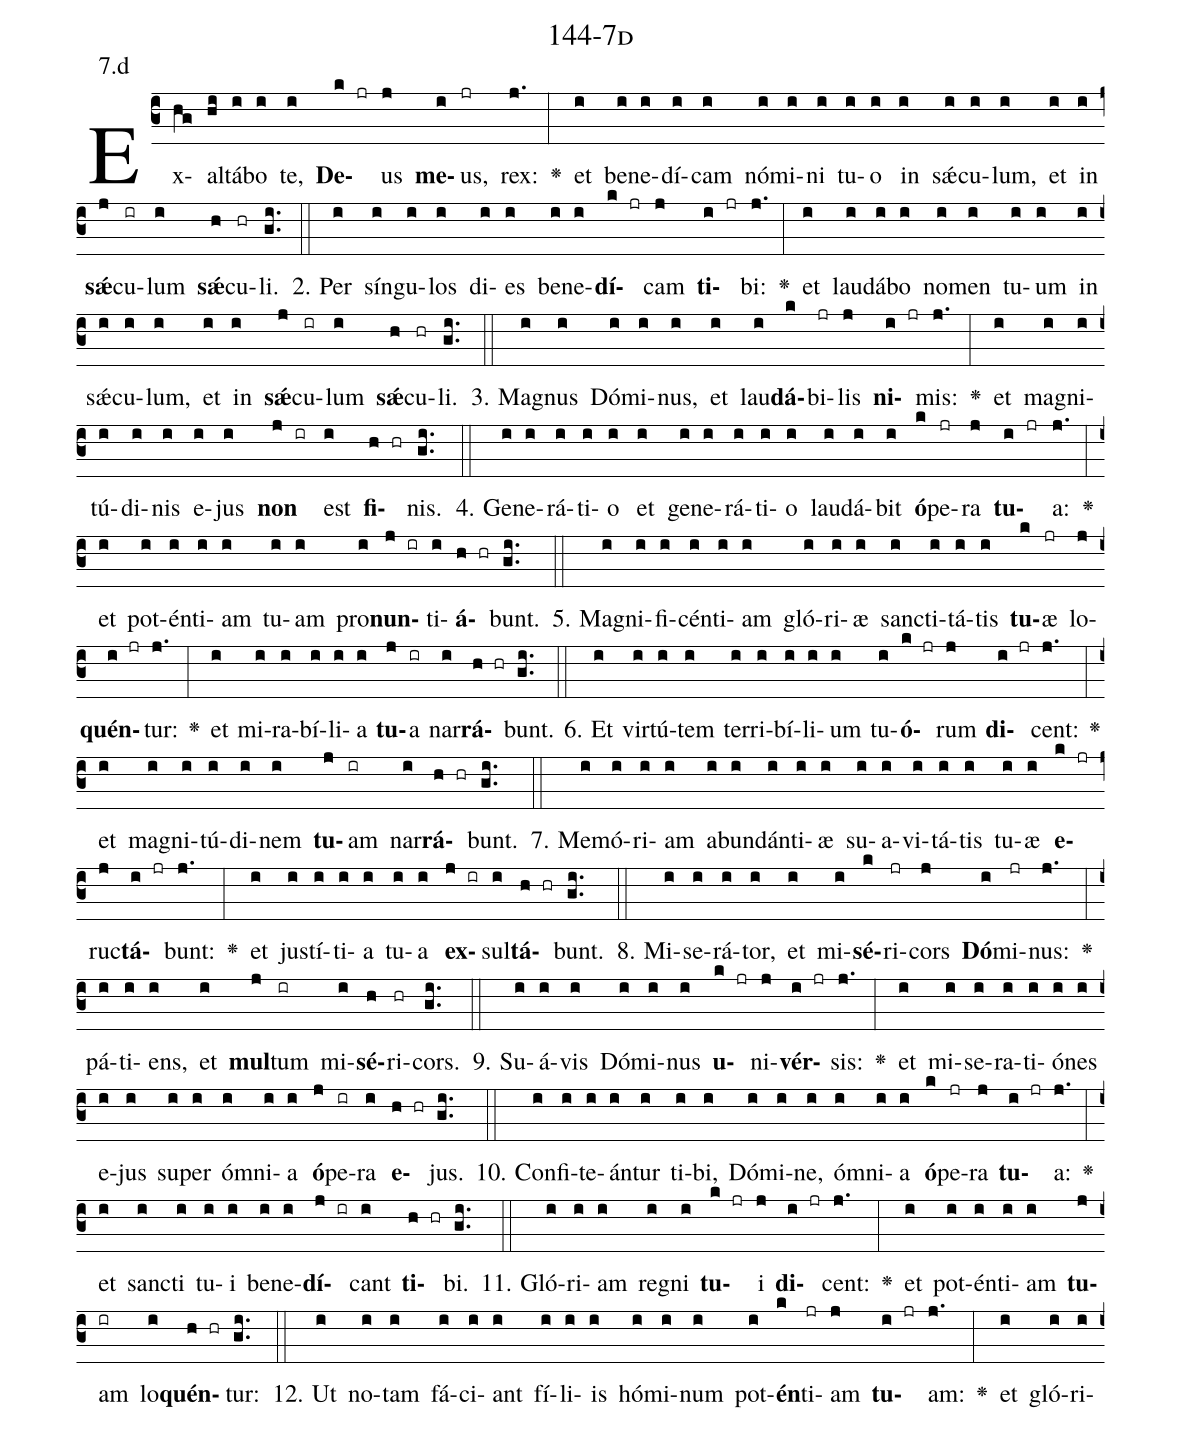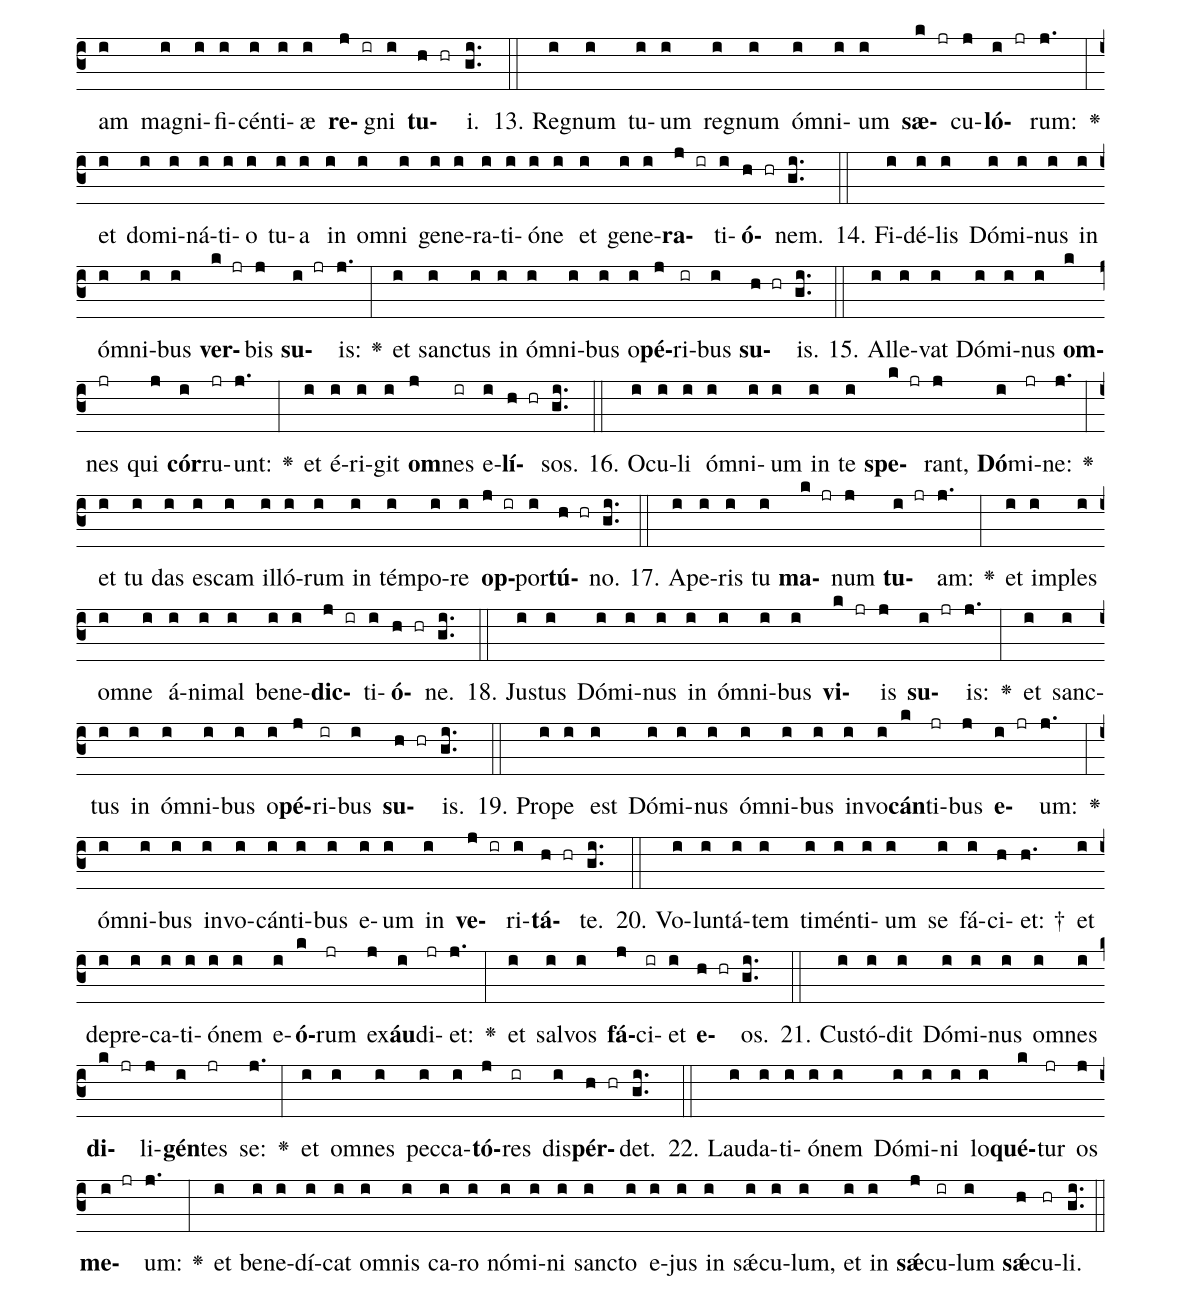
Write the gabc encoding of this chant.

name: 144-7d;
annotation: 7.d;
%%
(c3)Ex(hg)al(hi)tá(i)bo(i) te,(i) <b>De</b>(k jr)us(j) <b>me</b>(i)us,(jr) rex:(j.) <v>\greheightstar</v>(:) et(i) be(i)ne(i)dí(i)cam(i) nó(i)mi(i)ni(i) tu(i)o(i) in(i) sǽ(i)cu(i)lum,(i) et(i) in(i) <b>sǽ</b>(j)cu(ir)lum(i) <b>sǽ</b>(h)cu(hr)li.(gi..) (::)
2. Per(i) sín(i)gu(i)los(i) di(i)es(i) be(i)ne(i)<b>dí</b>(k jr)cam(j) <b>ti</b>(i jr)bi:(j.) <v>\greheightstar</v>(:) et(i) lau(i)dá(i)bo(i) no(i)men(i) tu(i)um(i) in(i) sǽ(i)cu(i)lum,(i) et(i) in(i) <b>sǽ</b>(j)cu(ir)lum(i) <b>sǽ</b>(h)cu(hr)li.(gi..) (::)
3. Ma(i)gnus(i) Dó(i)mi(i)nus,(i) et(i) lau(i)<b>dá</b>(k)bi(jr)lis(j) <b>ni</b>(i jr)mis:(j.) <v>\greheightstar</v>(:) et(i) ma(i)gni(i)tú(i)di(i)nis(i) e(i)jus(i) <b>non</b>(j ir) est(i) <b>fi</b>(h hr)nis.(gi..) (::)
4. Ge(i)ne(i)rá(i)ti(i)o(i) et(i) ge(i)ne(i)rá(i)ti(i)o(i) lau(i)dá(i)bit(i) <b>ó</b>(k)pe(jr)ra(j) <b>tu</b>(i jr)a:(j.) <v>\greheightstar</v>(:) et(i) pot(i)én(i)ti(i)am(i) tu(i)am(i) pro(i)<b>nun</b>(j ir)ti(i)<b>á</b>(h hr)bunt.(gi..) (::)
5. Ma(i)gni(i)fi(i)cén(i)ti(i)am(i) gló(i)ri(i)æ(i) sanc(i)ti(i)tá(i)tis(i) <b>tu</b>(k)æ(jr) lo(j)<b>quén</b>(i jr)tur:(j.) <v>\greheightstar</v>(:) et(i) mi(i)ra(i)bí(i)li(i)a(i) <b>tu</b>(j)a(ir) nar(i)<b>rá</b>(h hr)bunt.(gi..) (::)
6. Et(i) vir(i)tú(i)tem(i) ter(i)ri(i)bí(i)li(i)um(i) tu(i)<b>ó</b>(k jr)rum(j) <b>di</b>(i jr)cent:(j.) <v>\greheightstar</v>(:) et(i) ma(i)gni(i)tú(i)di(i)nem(i) <b>tu</b>(j)am(ir) nar(i)<b>rá</b>(h hr)bunt.(gi..) (::)
7. Me(i)mó(i)ri(i)am(i) ab(i)un(i)dán(i)ti(i)æ(i) su(i)a(i)vi(i)tá(i)tis(i) tu(i)æ(i) <b>e</b>(k jr)ruc(j)<b>tá</b>(i jr)bunt:(j.) <v>\greheightstar</v>(:) et(i) jus(i)tí(i)ti(i)a(i) tu(i)a(i) <b>ex</b>(j ir)sul(i)<b>tá</b>(h hr)bunt.(gi..) (::)
8. Mi(i)se(i)rá(i)tor,(i) et(i) mi(i)<b>sé</b>(k)ri(jr)cors(j) <b>Dó</b>(i)mi(jr)nus:(j.) <v>\greheightstar</v>(:) pá(i)ti(i)ens,(i) et(i) <b>mul</b>(j)tum(ir) mi(i)<b>sé</b>(h)ri(hr)cors.(gi..) (::)
9. Su(i)á(i)vis(i) Dó(i)mi(i)nus(i) <b>u</b>(k jr)ni(j)<b>vér</b>(i jr)sis:(j.) <v>\greheightstar</v>(:) et(i) mi(i)se(i)ra(i)ti(i)ó(i)nes(i) e(i)jus(i) su(i)per(i) óm(i)ni(i)a(i) <b>ó</b>(j)pe(ir)ra(i) <b>e</b>(h hr)jus.(gi..) (::)
10. Con(i)fi(i)te(i)án(i)tur(i) ti(i)bi,(i) Dó(i)mi(i)ne,(i) óm(i)ni(i)a(i) <b>ó</b>(k)pe(jr)ra(j) <b>tu</b>(i jr)a:(j.) <v>\greheightstar</v>(:) et(i) sanc(i)ti(i) tu(i)i(i) be(i)ne(i)<b>dí</b>(j ir)cant(i) <b>ti</b>(h hr)bi.(gi..) (::)
11. Gló(i)ri(i)am(i) re(i)gni(i) <b>tu</b>(k jr)i(j) <b>di</b>(i jr)cent:(j.) <v>\greheightstar</v>(:) et(i) pot(i)én(i)ti(i)am(i) <b>tu</b>(j)am(ir) lo(i)<b>quén</b>(h hr)tur:(gi..) (::)
12. Ut(i) no(i)tam(i) fá(i)ci(i)ant(i) fí(i)li(i)is(i) hó(i)mi(i)num(i) pot(i)<b>én</b>(k)ti(jr)am(j) <b>tu</b>(i jr)am:(j.) <v>\greheightstar</v>(:) et(i) gló(i)ri(i)am(i) ma(i)gni(i)fi(i)cén(i)ti(i)æ(i) <b>re</b>(j ir)gni(i) <b>tu</b>(h hr)i.(gi..) (::)
13. Re(i)gnum(i) tu(i)um(i) re(i)gnum(i) óm(i)ni(i)um(i) <b>sæ</b>(k jr)cu(j)<b>ló</b>(i jr)rum:(j.) <v>\greheightstar</v>(:) et(i) do(i)mi(i)ná(i)ti(i)o(i) tu(i)a(i) in(i) om(i)ni(i) ge(i)ne(i)ra(i)ti(i)ó(i)ne(i) et(i) ge(i)ne(i)<b>ra</b>(j ir)ti(i)<b>ó</b>(h hr)nem.(gi..) (::)
14. Fi(i)dé(i)lis(i) Dó(i)mi(i)nus(i) in(i) óm(i)ni(i)bus(i) <b>ver</b>(k jr)bis(j) <b>su</b>(i jr)is:(j.) <v>\greheightstar</v>(:) et(i) sanc(i)tus(i) in(i) óm(i)ni(i)bus(i) o(i)<b>pé</b>(j)ri(ir)bus(i) <b>su</b>(h hr)is.(gi..) (::)
15. Al(i)le(i)vat(i) Dó(i)mi(i)nus(i) <b>om</b>(k)nes(jr) qui(j) <b>cór</b>(i)ru(jr)unt:(j.) <v>\greheightstar</v>(:) et(i) é(i)ri(i)git(i) <b>om</b>(j)nes(ir) e(i)<b>lí</b>(h hr)sos.(gi..) (::)
16. O(i)cu(i)li(i) óm(i)ni(i)um(i) in(i) te(i) <b>spe</b>(k jr)rant,(j) <b>Dó</b>(i)mi(jr)ne:(j.) <v>\greheightstar</v>(:) et(i) tu(i) das(i) es(i)cam(i) il(i)ló(i)rum(i) in(i) tém(i)po(i)re(i) <b>op</b>(j ir)por(i)<b>tú</b>(h hr)no.(gi..) (::)
17. A(i)pe(i)ris(i) tu(i) <b>ma</b>(k jr)num(j) <b>tu</b>(i jr)am:(j.) <v>\greheightstar</v>(:) et(i) im(i)ples(i) om(i)ne(i) á(i)ni(i)mal(i) be(i)ne(i)<b>dic</b>(j ir)ti(i)<b>ó</b>(h hr)ne.(gi..) (::)
18. Jus(i)tus(i) Dó(i)mi(i)nus(i) in(i) óm(i)ni(i)bus(i) <b>vi</b>(k jr)is(j) <b>su</b>(i jr)is:(j.) <v>\greheightstar</v>(:) et(i) sanc(i)tus(i) in(i) óm(i)ni(i)bus(i) o(i)<b>pé</b>(j)ri(ir)bus(i) <b>su</b>(h hr)is.(gi..) (::)
19. Pro(i)pe(i) est(i) Dó(i)mi(i)nus(i) óm(i)ni(i)bus(i) in(i)vo(i)<b>cán</b>(k)ti(jr)bus(j) <b>e</b>(i jr)um:(j.) <v>\greheightstar</v>(:) óm(i)ni(i)bus(i) in(i)vo(i)cán(i)ti(i)bus(i) e(i)um(i) in(i) <b>ve</b>(j ir)ri(i)<b>tá</b>(h hr)te.(gi..) (::)
20. Vo(i)lun(i)tá(i)tem(i) ti(i)mén(i)ti(i)um(i) se(i) fá(i)ci(h)et: †(h.) et(i) de(i)pre(i)ca(i)ti(i)ó(i)nem(i) e(i)<b>ó</b>(k)rum(jr) ex(j)<b>áu</b>(i)di(jr)et:(j.) <v>\greheightstar</v>(:) et(i) sal(i)vos(i) <b>fá</b>(j)ci(ir)et(i) <b>e</b>(h hr)os.(gi..) (::)
21. Cus(i)tó(i)dit(i) Dó(i)mi(i)nus(i) om(i)nes(i) <b>di</b>(k jr)li(j)<b>gén</b>(i)tes(jr) se:(j.) <v>\greheightstar</v>(:) et(i) om(i)nes(i) pec(i)ca(i)<b>tó</b>(j)res(ir) dis(i)<b>pér</b>(h hr)det.(gi..) (::)
22. Lau(i)da(i)ti(i)ó(i)nem(i) Dó(i)mi(i)ni(i) lo(i)<b>qué</b>(k)tur(jr) os(j) <b>me</b>(i jr)um:(j.) <v>\greheightstar</v>(:) et(i) be(i)ne(i)dí(i)cat(i) om(i)nis(i) ca(i)ro(i) nó(i)mi(i)ni(i) sanc(i)to(i) e(i)jus(i) in(i) sǽ(i)cu(i)lum,(i) et(i) in(i) <b>sǽ</b>(j)cu(ir)lum(i) <b>sǽ</b>(h)cu(hr)li.(gi..) (::)
